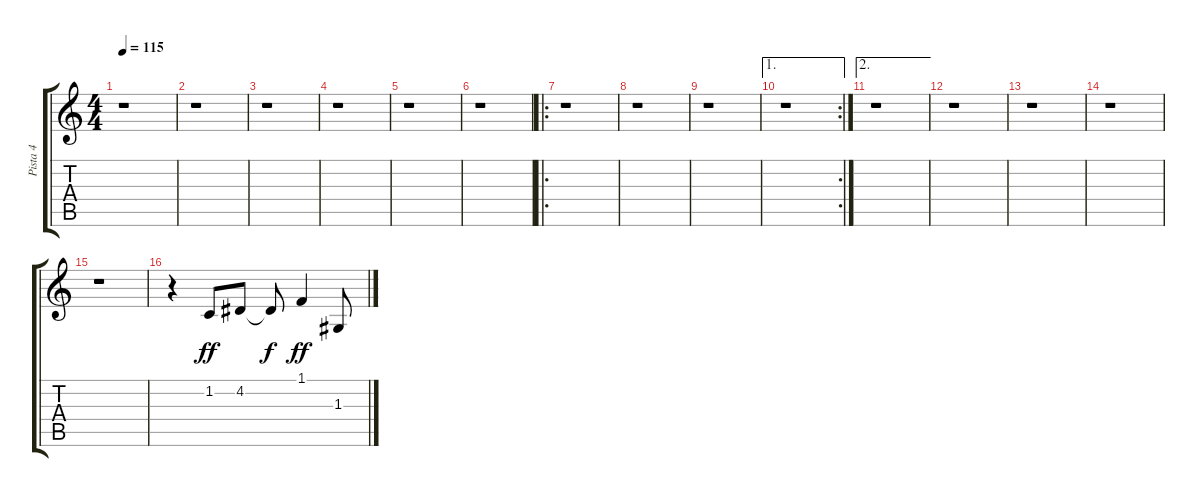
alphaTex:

\track ("Pista 4" "Pista 4") {instrument synthbrass1}
\staff {score tabs}
\tuning (E4 B3 G3 D3 A2 E2) {hide}
\ts (4 4)
\tempo 115
\clef g2
\ks c
r.1{dy ff instrument synthbrass1} |
r.1 |
r.1 |
r.1 |
r.1 |
r.1 |
\ro
r.1 |
r.1 |
r.1 |
\ae 1
\rc 2
r.1 |
\ae 2
r.1 |
r.1 |
r.1 |
r.1 |
r.1 |
r.4 1.2.8{instrument choiraahs} 4.2.8 4.2{t}.8{dy f} 1.1.4{dy ff} 1.3.8
